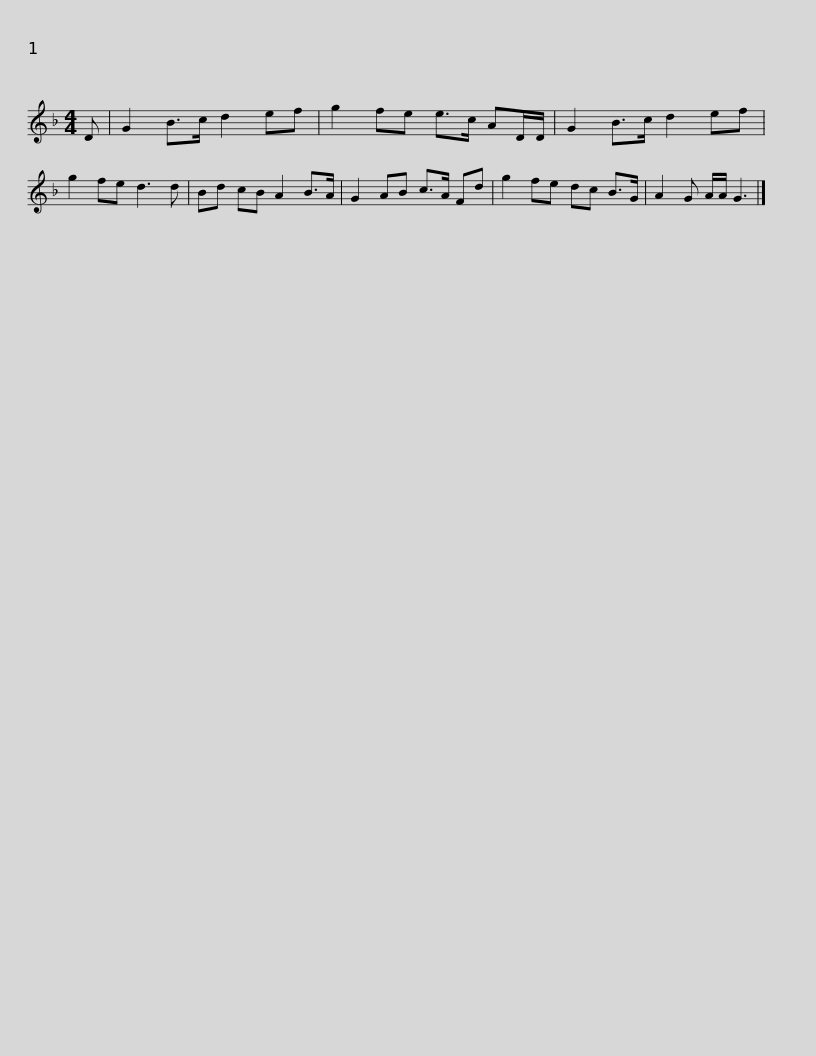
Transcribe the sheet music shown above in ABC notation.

X:1
L:1/8
M:4/4
I:linebreak $
K:F
V:1 treble
V:1
 D | G2 B>c d2 ef | g2 fe e>c AD/D/ | G2 B>c d2 ef | g2 fe d3 d | %5
 Bd cB A2 B>A | G2 AB c>A Fd |$ g2 fe dc B>G | A2 G A/A/ G3 |] %9
